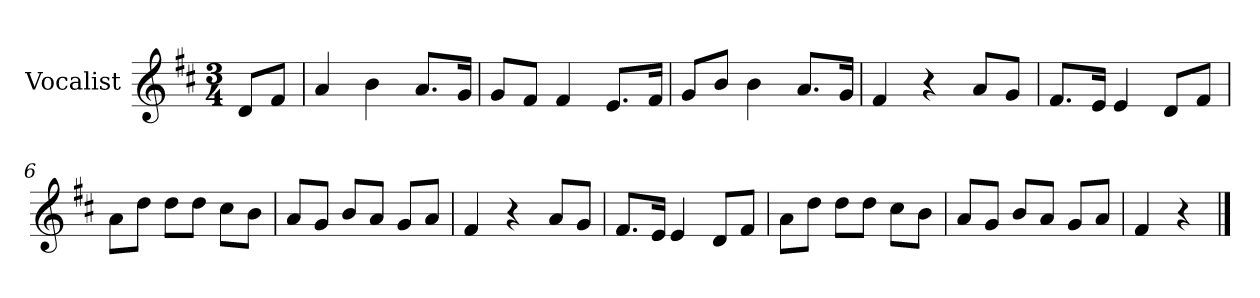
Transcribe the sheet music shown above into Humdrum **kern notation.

**kern
*part1
*staff1
*I"Vocalist
*k[f#c#]
*D:
*M3/4
=
8dL
8f#J
=1
4a
4b
8.aL
16gJk
=2
8gL
8f#J
4f#
8.eL
16f#Jk
=3
8gL
8bJ
4b
8.aL
16gJk
=4
4f#
4r
8aL
8gJ
=5
8.f#L
16eJk
4e
8dL
8f#J
=6
8aL
8ddJ
8ddL
8ddJ
8cc#L
8bJ
=7
8aL
8gJ
8bL
8aJ
8gL
8aJ
=8
4f#
4r
8aL
8gJ
=9
8.f#L
16eJk
4e
8dL
8f#J
=10
8aL
8ddJ
8ddL
8ddJ
8cc#L
8bJ
=11
8aL
8gJ
8bL
8aJ
8gL
8aJ
=12
4f#
4r
==
*-
